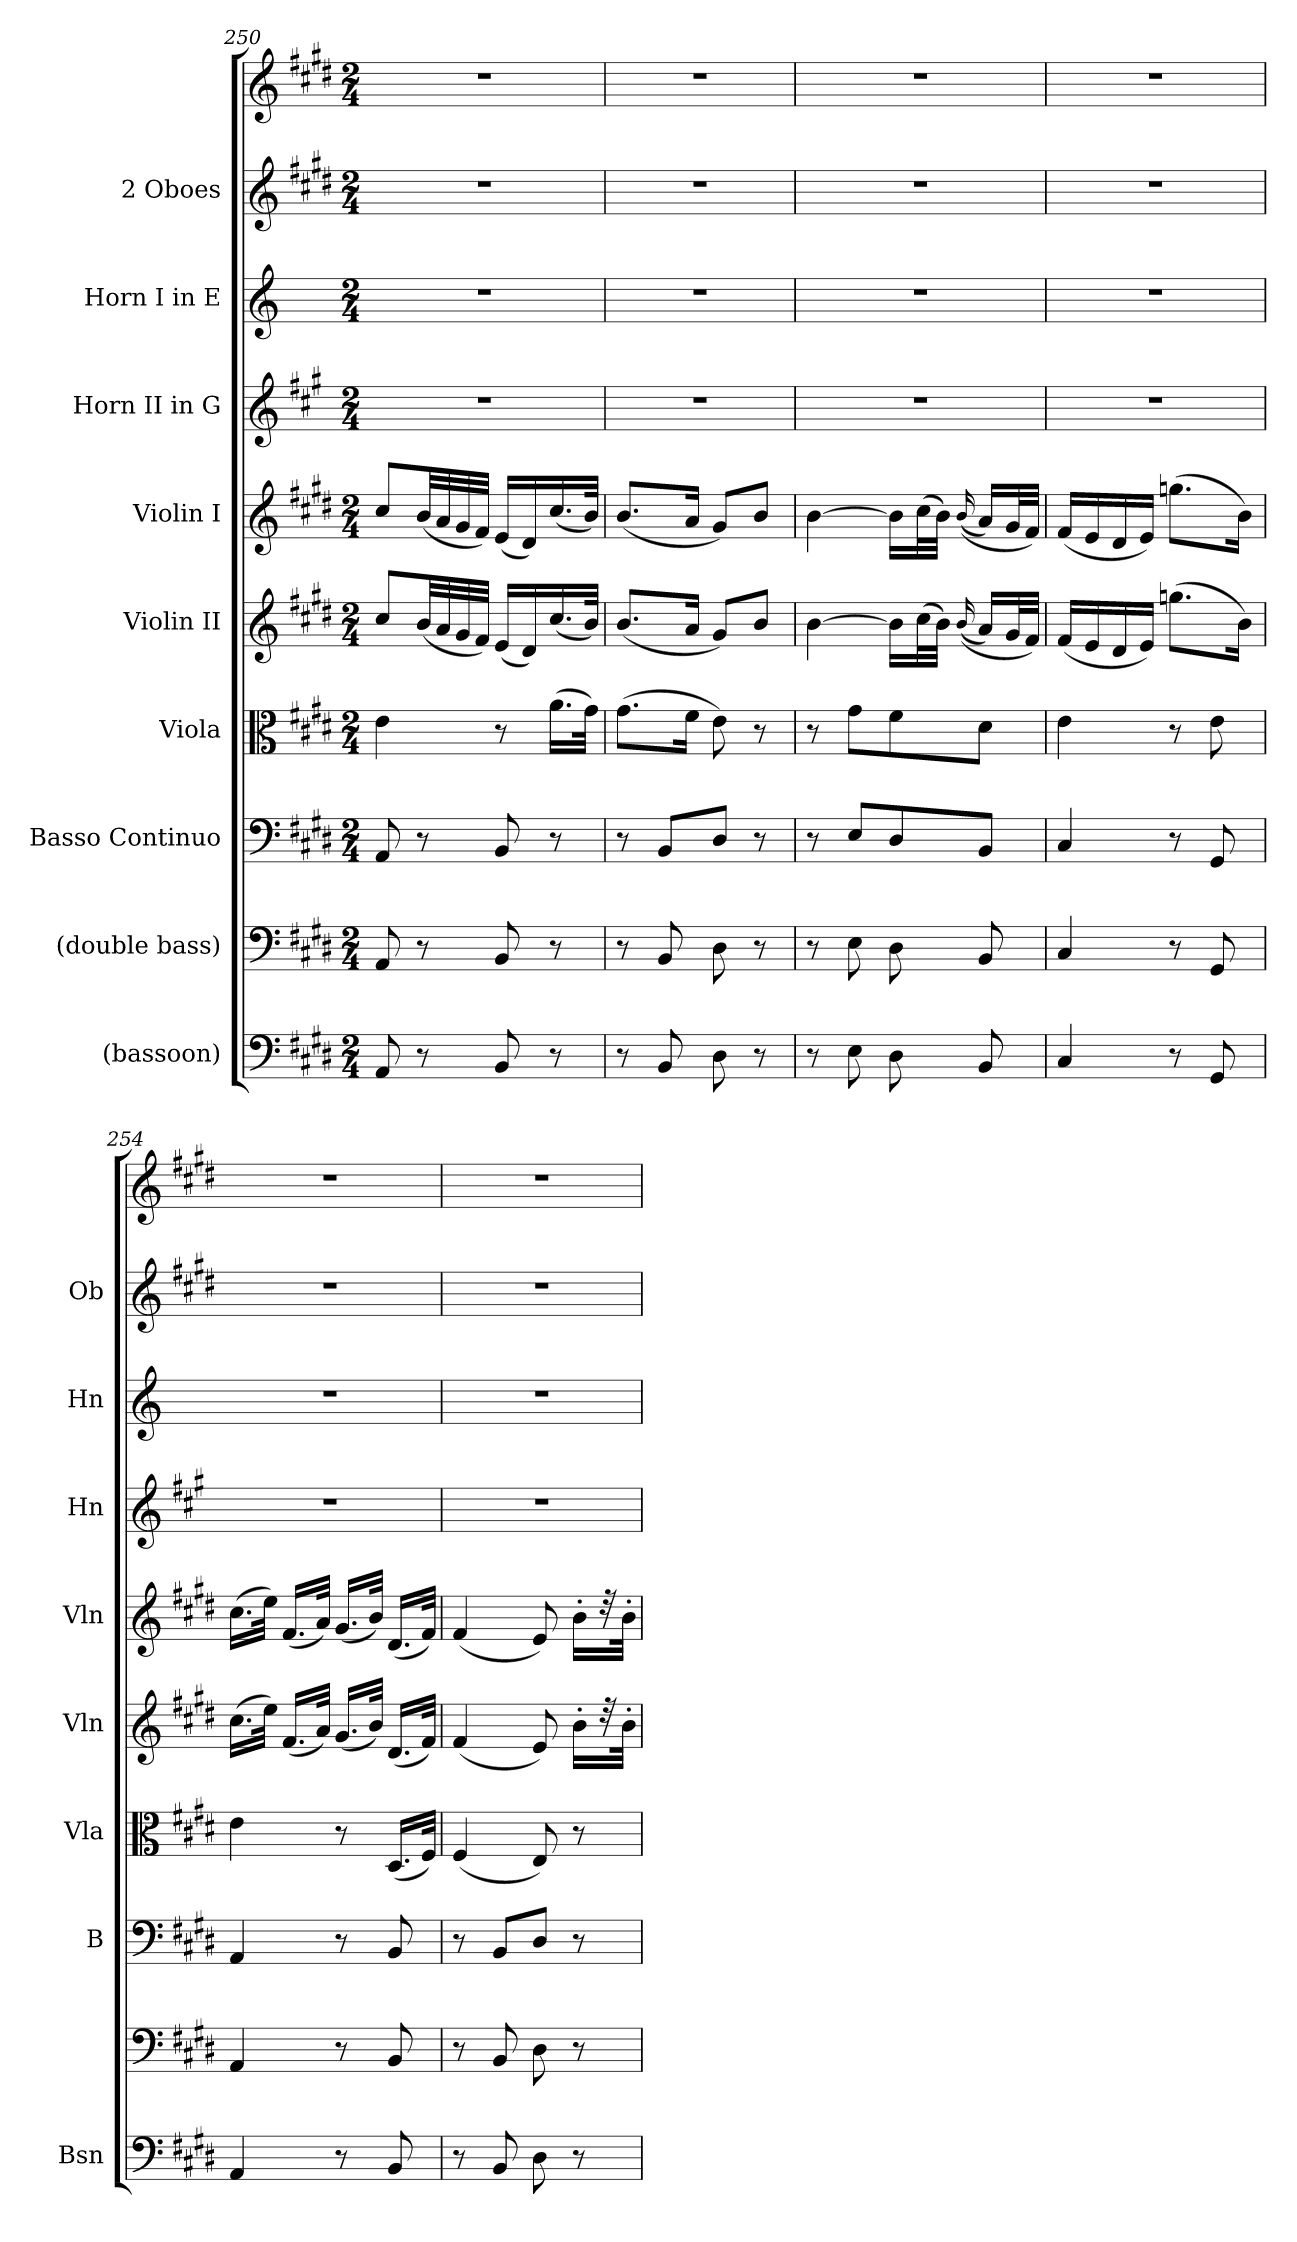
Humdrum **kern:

**kern	**kern	**kern	**kern	**kern	**kern	**kern	**kern	**kern	**kern
*part9	*part8	*part7	*part6	*part5	*part4	*part3	*part2	*part1	*part1
*staff10	*staff9	*staff8	*staff7	*staff6	*staff5	*staff4	*staff3	*staff2	*staff1
*I"(bassoon)	*I"(double bass)	*I"Basso Continuo	*I"Viola	*I"Violin II	*I"Violin I	*I"Horn II in G	*I"Horn I in E	*I"2 Oboes	*
*I'Bsn	*	*I'B	*I'Vla	*I'Vln	*I'Vln	*I'Hn	*I'Hn	*I'Ob	*
*clefF4	*clefF4	*clefF4	*clefC3	*clefG2	*clefG2	*clefG2	*clefG2	*clefG2	*clefG2
*	*	*	*	*	*	*ITrd3c5	*ITrd5c8	*	*
*k[f#c#g#d#]	*k[f#c#g#d#]	*k[f#c#g#d#]	*k[f#c#g#d#]	*k[f#c#g#d#]	*k[f#c#g#d#]	*k[f#c#g#d#]	*k[f#c#g#d#]	*k[f#c#g#d#]	*k[f#c#g#d#]
*M2/4	*M2/4	*M2/4	*M2/4	*M2/4	*M2/4	*M2/4	*M2/4	*M2/4	*M2/4
=250	=250	=250	=250	=250	=250	=250	=250	=250	=250
8AA	8AA	8AA	4e	8cc#L	8cc#L	2r	2r	2r	2r
8r	8r	8r	.	(32bLL	(32bLL	.	.	.	.
.	.	.	.	32a	32a	.	.	.	.
.	.	.	.	32g#	32g#	.	.	.	.
.	.	.	.	32f#JJJ)	32f#JJJ)	.	.	.	.
8BB	8BB	8BB	8r	(16eLL	(16eLL	.	.	.	.
.	.	.	.	16d#)	16d#)	.	.	.	.
8r	8r	8r	(16.aLL	(16.cc#	(16.cc#	.	.	.	.
.	.	.	32g#JJk)	32bJJk)	32bJJk)	.	.	.	.
=251	=251	=251	=251	=251	=251	=251	=251	=251	=251
8r	8r	8r	(8.g#L	(8.bL	(8.bL	2r	2r	2r	2r
8BB	8BB	8BBL	.	.	.	.	.	.	.
.	.	.	16f#Jk	16aJk	16aJk	.	.	.	.
8D#	8D#	8D#J	8e)	8g#L)	8g#L)	.	.	.	.
8r	8r	8r	8r	8bJ	8bJ	.	.	.	.
=252	=252	=252	=252	=252	=252	=252	=252	=252	=252
8r	8r	8r	8r	[4b	[4b	2r	2r	2r	2r
8E	8E	8EL	8g#L	.	.	.	.	.	.
8D#	8D#	8D#	8f#	16bLL]	16bLL]	.	.	.	.
.	.	.	.	(32cc#L	(32cc#L	.	.	.	.
.	.	.	.	32bJJJ)	32bJJJ)	.	.	.	.
.	.	.	.	((16qqb/	((16qqb/	.	.	.	.
8BB	8BB	8BBJ	8d#J	16aLL)	16aLL)	.	.	.	.
.	.	.	.	32g#L	32g#L	.	.	.	.
.	.	.	.	32f#JJJ)	32f#JJJ)	.	.	.	.
=253	=253	=253	=253	=253	=253	=253	=253	=253	=253
4C#	4C#	4C#	4e	(16f#LL	(16f#LL	2r	2r	2r	2r
.	.	.	.	16e	16e	.	.	.	.
.	.	.	.	16d#	16d#	.	.	.	.
.	.	.	.	16eJJ)	16eJJ)	.	.	.	.
8r	8r	8r	8r	(8.ggnL	(8.ggnL	.	.	.	.
8GG#	8GG#	8GG#	8e	.	.	.	.	.	.
.	.	.	.	16bJk)	16bJk)	.	.	.	.
=254	=254	=254	=254	=254	=254	=254	=254	=254	=254
4AA	4AA	4AA	4e	(16.cc#LL	(16.cc#LL	2r	2r	2r	2r
.	.	.	.	32eeJJk)	32eeJJk)	.	.	.	.
.	.	.	.	(16.f#LL	(16.f#LL	.	.	.	.
.	.	.	.	32aJJk)	32aJJk)	.	.	.	.
8r	8r	8r	8r	(16.g#LL	(16.g#LL	.	.	.	.
.	.	.	.	32bJJk)	32bJJk)	.	.	.	.
8BB	8BB	8BB	(16.D#LL	(16.d#LL	(16.d#LL	.	.	.	.
.	.	.	32F#JJk)	32f#JJk)	32f#JJk)	.	.	.	.
=255	=255	=255	=255	=255	=255	=255	=255	=255	=255
8r	8r	8r	(4F#	(4f#	(4f#	2r	2r	2r	2r
8BB	8BB	8BBL	.	.	.	.	.	.	.
8D#	8D#	8D#J	8E)	8e)	8e)	.	.	.	.
8r	8r	8r	8r	16b'LL	16b'LL	.	.	.	.
.	.	.	.	32rdd	32rdd	.	.	.	.
.	.	.	.	32b'JJk	32b'JJk	.	.	.	.
=	=	=	=	=	=	=	=	=	=
*-	*-	*-	*-	*-	*-	*-	*-	*-	*-
